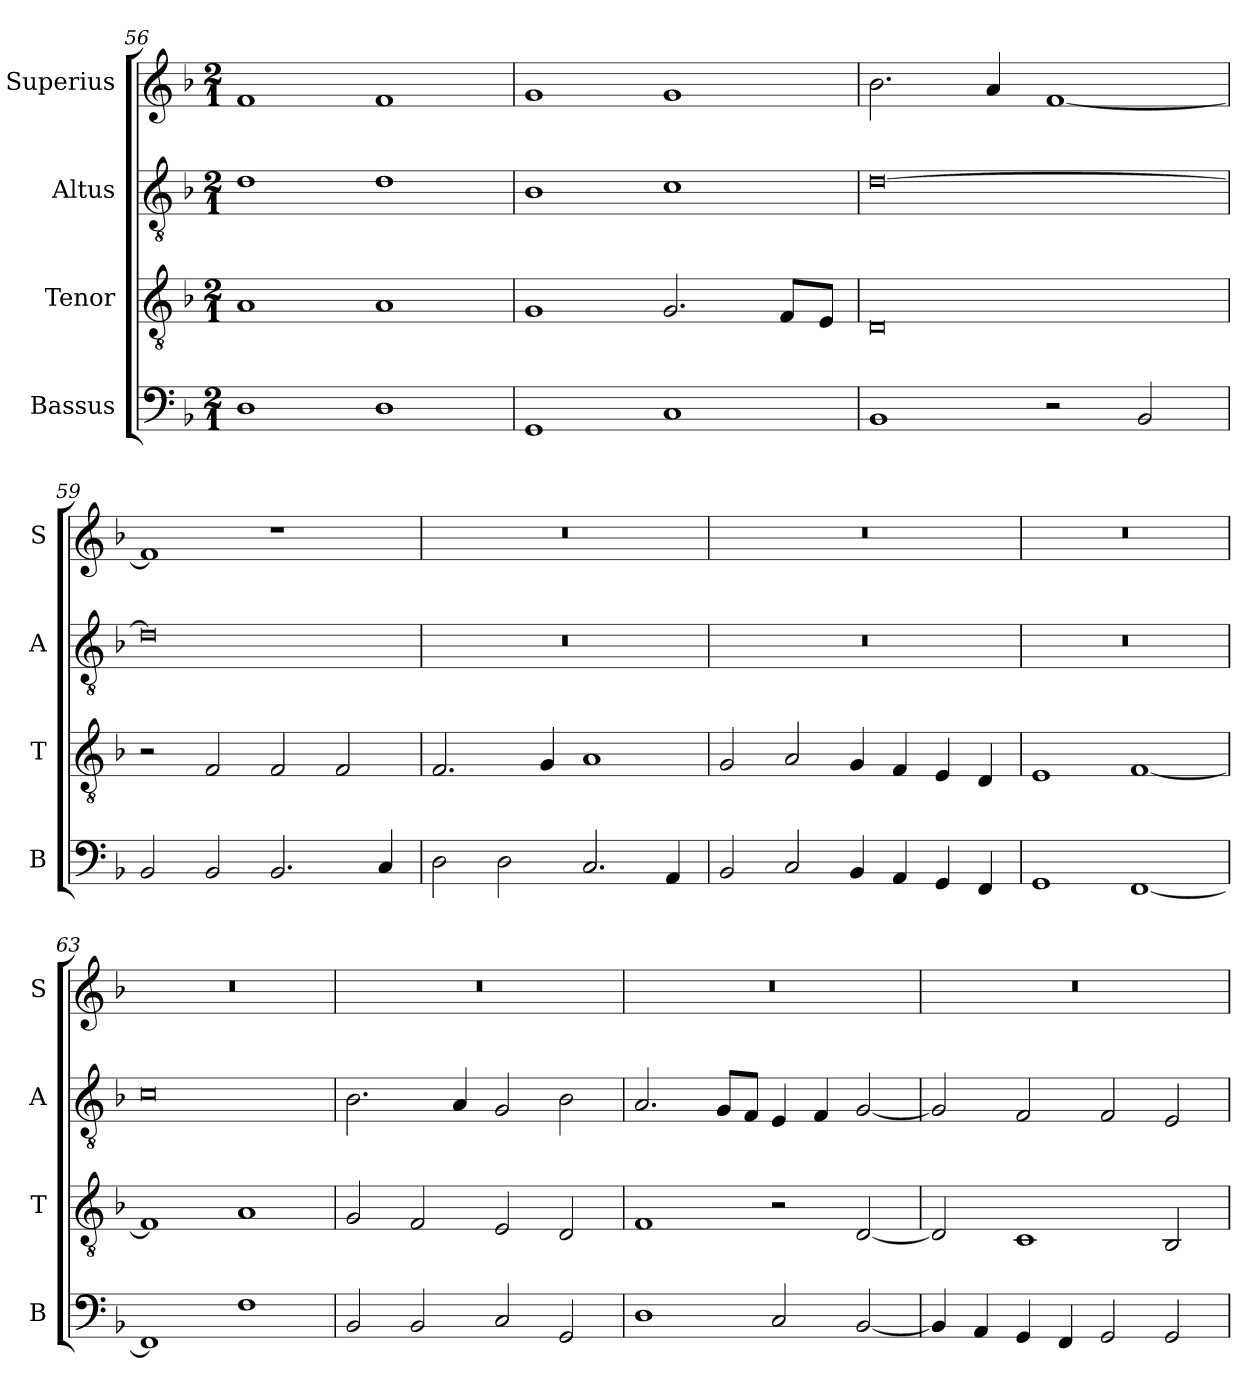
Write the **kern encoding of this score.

**kern	**kern	**kern	**kern
*part4	*part3	*part2	*part1
*staff4	*staff3	*staff2	*staff1
*I"Bassus	*I"Tenor	*I"Altus	*I"Superius
*I'B	*I'T	*I'A	*I'S
*clefF4	*clefGv2	*clefGv2	*clefG2
*k[b-]	*k[b-]	*k[b-]	*k[b-]
*M2/1	*M2/1	*M2/1	*M2/1
=56	=56	=56	=56
1D	1A	1d	1f
1D	1A	1d	1f
=57	=57	=57	=57
1GG	1G	1B-	1g
1C	2.G	1c	1g
.	8FL	.	.
.	8EJ	.	.
=58	=58	=58	=58
1BB-	0D	[0d	2.b-
.	.	.	4a
2r	.	.	[1f
2BB-	.	.	.
=59	=59	=59	=59
2BB-	2r	0d]	1f]
2BB-	2F	.	.
2.BB-	2F	.	1r
.	2F	.	.
4C	.	.	.
=60	=60	=60	=60
2D	2.F	0r	0r
2D	.	.	.
.	4G	.	.
2.C	1A	.	.
4AA	.	.	.
=61	=61	=61	=61
2BB-	2G	0r	0r
2C	2A	.	.
4BB-	4G	.	.
4AA	4F	.	.
4GG	4E	.	.
4FF	4D	.	.
=62	=62	=62	=62
1GG	1E	0r	0r
[1FF	[1F	.	.
=63	=63	=63	=63
1FF]	1F]	0c	0r
1F	1A	.	.
=64	=64	=64	=64
2BB-	2G	2.B-	0r
2BB-	2F	.	.
.	.	4A	.
2C	2E	2G	.
2GG	2D	2B-	.
=65	=65	=65	=65
1D	1F	2.A	0r
.	.	8GL	.
.	.	8FJ	.
2C	2r	4E	.
.	.	4F	.
[2BB-	[2D	[2G	.
=66	=66	=66	=66
4BB-]	2D]	2G]	0r
4AA	.	.	.
4GG	1C	2F	.
4FF	.	.	.
2GG	.	2F	.
2GG	2BB-	2E	.
=	=	=	=
*-	*-	*-	*-
